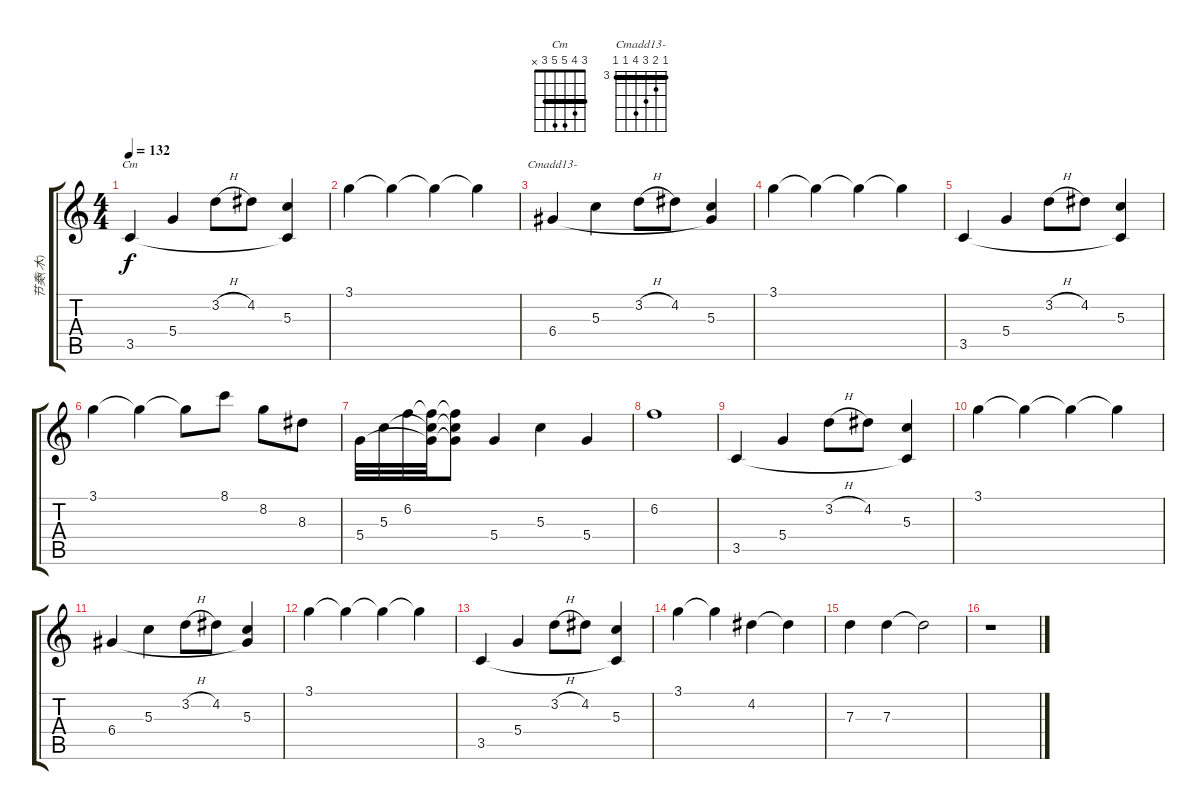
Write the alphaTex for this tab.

\track ("节奏(木)" "节奏(木)") {instrument acousticguitarsteel}
\staff {score tabs}
\tuning (E4 B3 G3 D3 A2 E2) {hide}
\chord ("Cm" 3 4 5 5 3 x) {barre 3}
\chord ("Cmadd13-" 3 4 5 6 3 3) {firstfret 3 barre 3}
\ts (4 4)
\tempo 132
\clef g2
\ks c
3.5.4{ch "Cm" dy f instrument acousticguitarsteel} 5.4.4 3.2{h}.8 4.2.8 (5.3 3.5{t}).4 |
3.1.4 3.1{t}.4 3.1{t}.4 3.1{t}.4 |
6.4.4{ch "Cmadd13-"} 5.3.4 3.2{h}.8 4.2.8 (5.3 6.4{t}).4 |
3.1.4 3.1{t}.4 3.1{t}.4 3.1{t}.4 |
3.5.4 5.4.4 3.2{h}.8 4.2.8 (5.3 3.5{t}).4 |
3.1.4 3.1{t}.4 3.1{t}.8 8.1.8 8.2.8 8.3.8 |
5.4.32 5.3.32 6.2.32 (6.2{t} 5.3{t} 5.4{t}).32 (6.2{t} 5.3{t} 5.4{t}).8 5.4.4 5.3.4 5.4.4 |
6.2.1 |
3.5.4 5.4.4 3.2{h}.8 4.2.8 (5.3 3.5{t}).4 |
3.1.4 3.1{t}.4 3.1{t}.4 3.1{t}.4 |
6.4.4 5.3.4 3.2{h}.8 4.2.8 (5.3 6.4{t}).4 |
3.1.4 3.1{t}.4 3.1{t}.4 3.1{t}.4 |
3.5.4 5.4.4 3.2{h}.8 4.2.8 (5.3 3.5{t}).4 |
3.1.4 3.1{t}.4 4.2.4 4.2{t}.4 |
7.3.4 7.3.4 7.3{t}.2 |
r.1
